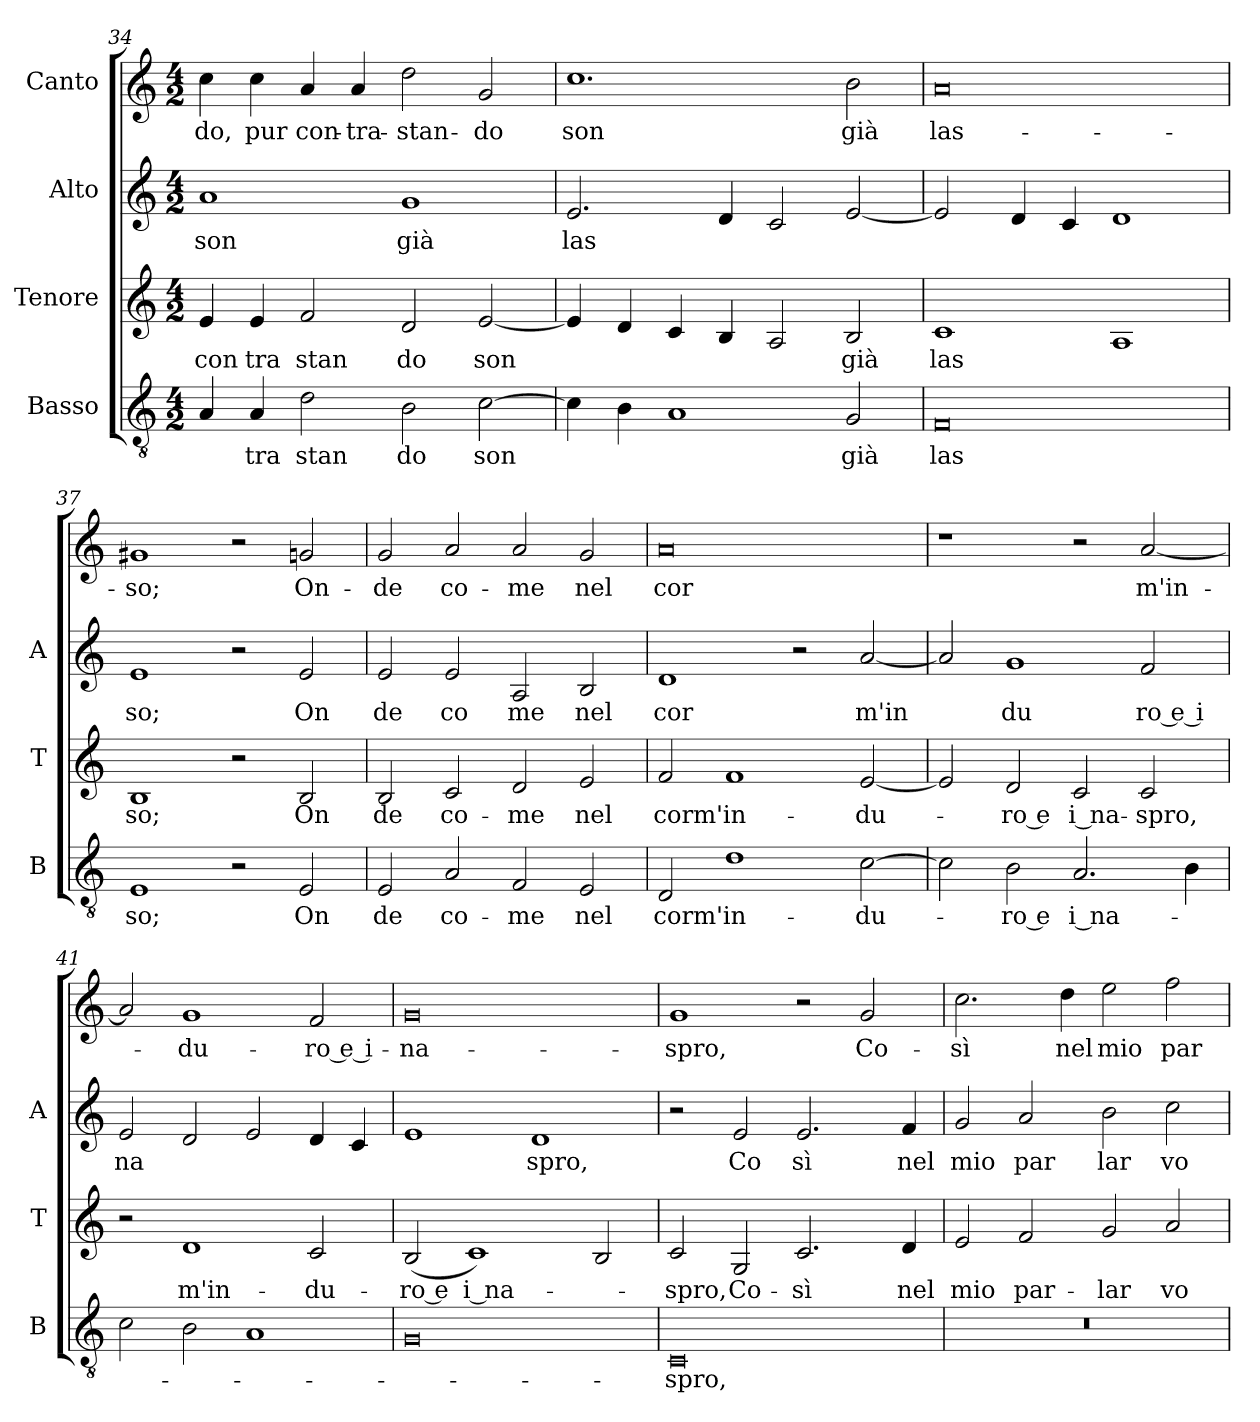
**kern	**text	**kern	**text	**kern	**text	**kern	**text
*part4	*part4	*part3	*part3	*part2	*part2	*part1	*part1
*staff4	*staff4	*staff3	*staff3	*staff2	*staff2	*staff1	*staff1
*I"Basso	*	*I"Tenore	*	*I"Alto	*	*I"Canto	*
*I'B	*	*I'T	*	*I'A	*	*	*
*clefGv2	*	*clefG2	*	*clefG2	*	*clefG2	*
*M4/2	*	*M4/2	*	*M4/2	*	*M4/2	*
=34	=34	=34	=34	=34	=34	=34	=34
!	!	!	!LO:LY:b	!	!LO:LY:b	!	!LO:LY:b
4A/	.	4e/	con	1a	son	4cc\	-do,
!	!LO:LY:b	!	!LO:LY:b	!	!	!	!LO:LY:b
4A/	tra	4e/	tra	.	.	4cc\	pur
!	!LO:LY:b	!	!LO:LY:b	!	!	!	!LO:LY:b
2d\	stan	2f/	stan	.	.	4a/	con-
!	!	!	!	!	!	!	!LO:LY:b
.	.	.	.	.	.	4a/	-tra-
!	!LO:LY:b	!	!LO:LY:b	!	!LO:LY:b	!	!LO:LY:b
2B\	do	2d/	do	1g	già	2dd\	-stan-
!	!LO:LY:b	!	!LO:LY:b	!	!	!	!LO:LY:b
[2c\	son	[2e/	son	.	.	2g/	-do
=35	=35	=35	=35	=35	=35	=35	=35
!	!	!	!	!	!LO:LY:b	!	!LO:LY:b
4c\]	.	4e/]	.	2.e/	las	1.cc	son
4B\	.	4d/	.	.	.	.	.
1A	.	4c/	.	.	.	.	.
.	.	4B/	.	4d/	.	.	.
.	.	2A/	.	2c/	.	.	.
!	!LO:LY:b	!	!LO:LY:b	!	!	!	!LO:LY:b
2G/	già	2B/	già	[2e/	.	2b\	già
=36	=36	=36	=36	=36	=36	=36	=36
!	!LO:LY:b	!	!LO:LY:b	!	!	!	!LO:LY:b
0F	las	1c	las	2e/]	.	0a	las-
.	.	.	.	4d/	.	.	.
.	.	.	.	4c/	.	.	.
.	.	1A	.	1d	.	.	.
=37	=37	=37	=37	=37	=37	=37	=37
!	!LO:LY:b	!	!LO:LY:b	!	!LO:LY:b	!	!LO:LY:b
1E	so;	1B	so;	1e	so;	1g#X	-so;
2r	.	2r	.	2r	.	2r	.
!	!LO:LY:b	!	!LO:LY:b	!	!LO:LY:b	!	!LO:LY:b
2E/	On	2B/	On	2e/	On	2gn/	On-
!!LO:LB:g=z
=38	=38	=38	=38	=38	=38	=38	=38
!	!LO:LY:b	!	!LO:LY:b	!	!LO:LY:b	!	!LO:LY:b
2E/	de	2B/	de	2e/	de	2g/	-de
!	!LO:LY:b	!	!LO:LY:b	!	!LO:LY:b	!	!LO:LY:b
2A/	co-	2c/	co-	2e/	co	2a/	co-
!	!LO:LY:b	!	!LO:LY:b	!	!LO:LY:b	!	!LO:LY:b
2F/	-me	2d/	-me	2A/	me	2a/	-me
!	!LO:LY:b	!	!LO:LY:b	!	!LO:LY:b	!	!LO:LY:b
2E/	nel	2e/	nel	2B/	nel	2g/	nel
=39	=39	=39	=39	=39	=39	=39	=39
!	!LO:LY:b	!	!LO:LY:b	!	!LO:LY:b	!	!LO:LY:b
2D/	corm'in-	2f/	corm'in-	1d	cor	0a	cor
1d	.	1f	.	.	.	.	.
.	.	.	.	2r	.	.	.
!	!LO:LY:b	!	!LO:LY:b	!	!LO:LY:b	!	!
[2c\	-du-	[2e/	-du-	[2a/	m'in	.	.
=40	=40	=40	=40	=40	=40	=40	=40
2c\]	.	2e/]	.	2a/]	.	1r	.
!	!LO:LY:b	!	!LO:LY:b	!	!LO:LY:b	!	!
2B\	ro e	2d/	ro e	1g	du	.	.
!	!LO:LY:b	!	!LO:LY:b	!	!	!	!
2.A/	i na-	2c/	i na-	.	.	2r	.
!	!	!	!LO:LY:b	!	!LO:LY:b	!	!LO:LY:b
.	.	2c/	-spro,	2f/	ro e i	[2a/	m'in-
4B\	.	.	.	.	.	.	.
=41	=41	=41	=41	=41	=41	=41	=41
!	!	!	!	!	!LO:LY:b	!	!
2c\	.	2r	.	2e/	na	2a/]	.
!	!	!	!LO:LY:b	!	!	!	!LO:LY:b
2B\	.	1d	m'in-	2d/	.	1g	-du-
1A	.	.	.	2e/	.	.	.
!	!	!	!LO:LY:b	!	!	!	!LO:LY:b
.	.	2c/	-du-	4d/	.	2f/	ro e i-
.	.	.	.	4c/	.	.	.
=42	=42	=42	=42	=42	=42	=42	=42
!	!	!	!LO:LY:b	!	!	!	!LO:LY:b
0G	.	(<2B/	ro e	1e	.	0g	-na-
!	!	!	!LO:LY:b	!	!	!	!
.	.	1c)	i na-	.	.	.	.
!	!	!	!	!	!LO:LY:b	!	!
.	.	.	.	1d	spro,	.	.
.	.	2B/	.	.	.	.	.
=43	=43	=43	=43	=43	=43	=43	=43
!	!LO:LY:b	!	!LO:LY:b	!	!	!	!LO:LY:b
0C	-spro,	2c/	-spro,	2r	.	1g	-spro,
!	!	!	!LO:LY:b	!	!LO:LY:b	!	!
.	.	2G/	Co-	2e/	Co	.	.
!	!	!	!LO:LY:b	!	!LO:LY:b	!	!
.	.	2.c/	-sì	2.e/	sì	2r	.
!	!	!	!	!	!	!	!LO:LY:b
.	.	.	.	.	.	2g/	Co-
!	!	!	!LO:LY:b	!	!LO:LY:b	!	!
.	.	4d/	nel	4f/	nel	.	.
=44	=44	=44	=44	=44	=44	=44	=44
!	!	!	!LO:LY:b	!	!LO:LY:b	!	!LO:LY:b
0r	.	2e/	mio	2g/	mio	2.cc\	-sì
!	!	!	!LO:LY:b	!	!LO:LY:b	!	!
.	.	2f/	par-	2a/	par	.	.
!	!	!	!	!	!	!	!LO:LY:b
.	.	.	.	.	.	4dd\	nel
!	!	!	!LO:LY:b	!	!LO:LY:b	!	!LO:LY:b
.	.	2g/	-lar	2b\	lar	2ee\	mio
!	!	!	!LO:LY:b	!	!LO:LY:b	!	!LO:LY:b
.	.	2a/	vo-	2cc\	vo	2ff\	par-
=	=	=	=	=	=	=	=
*-	*-	*-	*-	*-	*-	*-	*-
